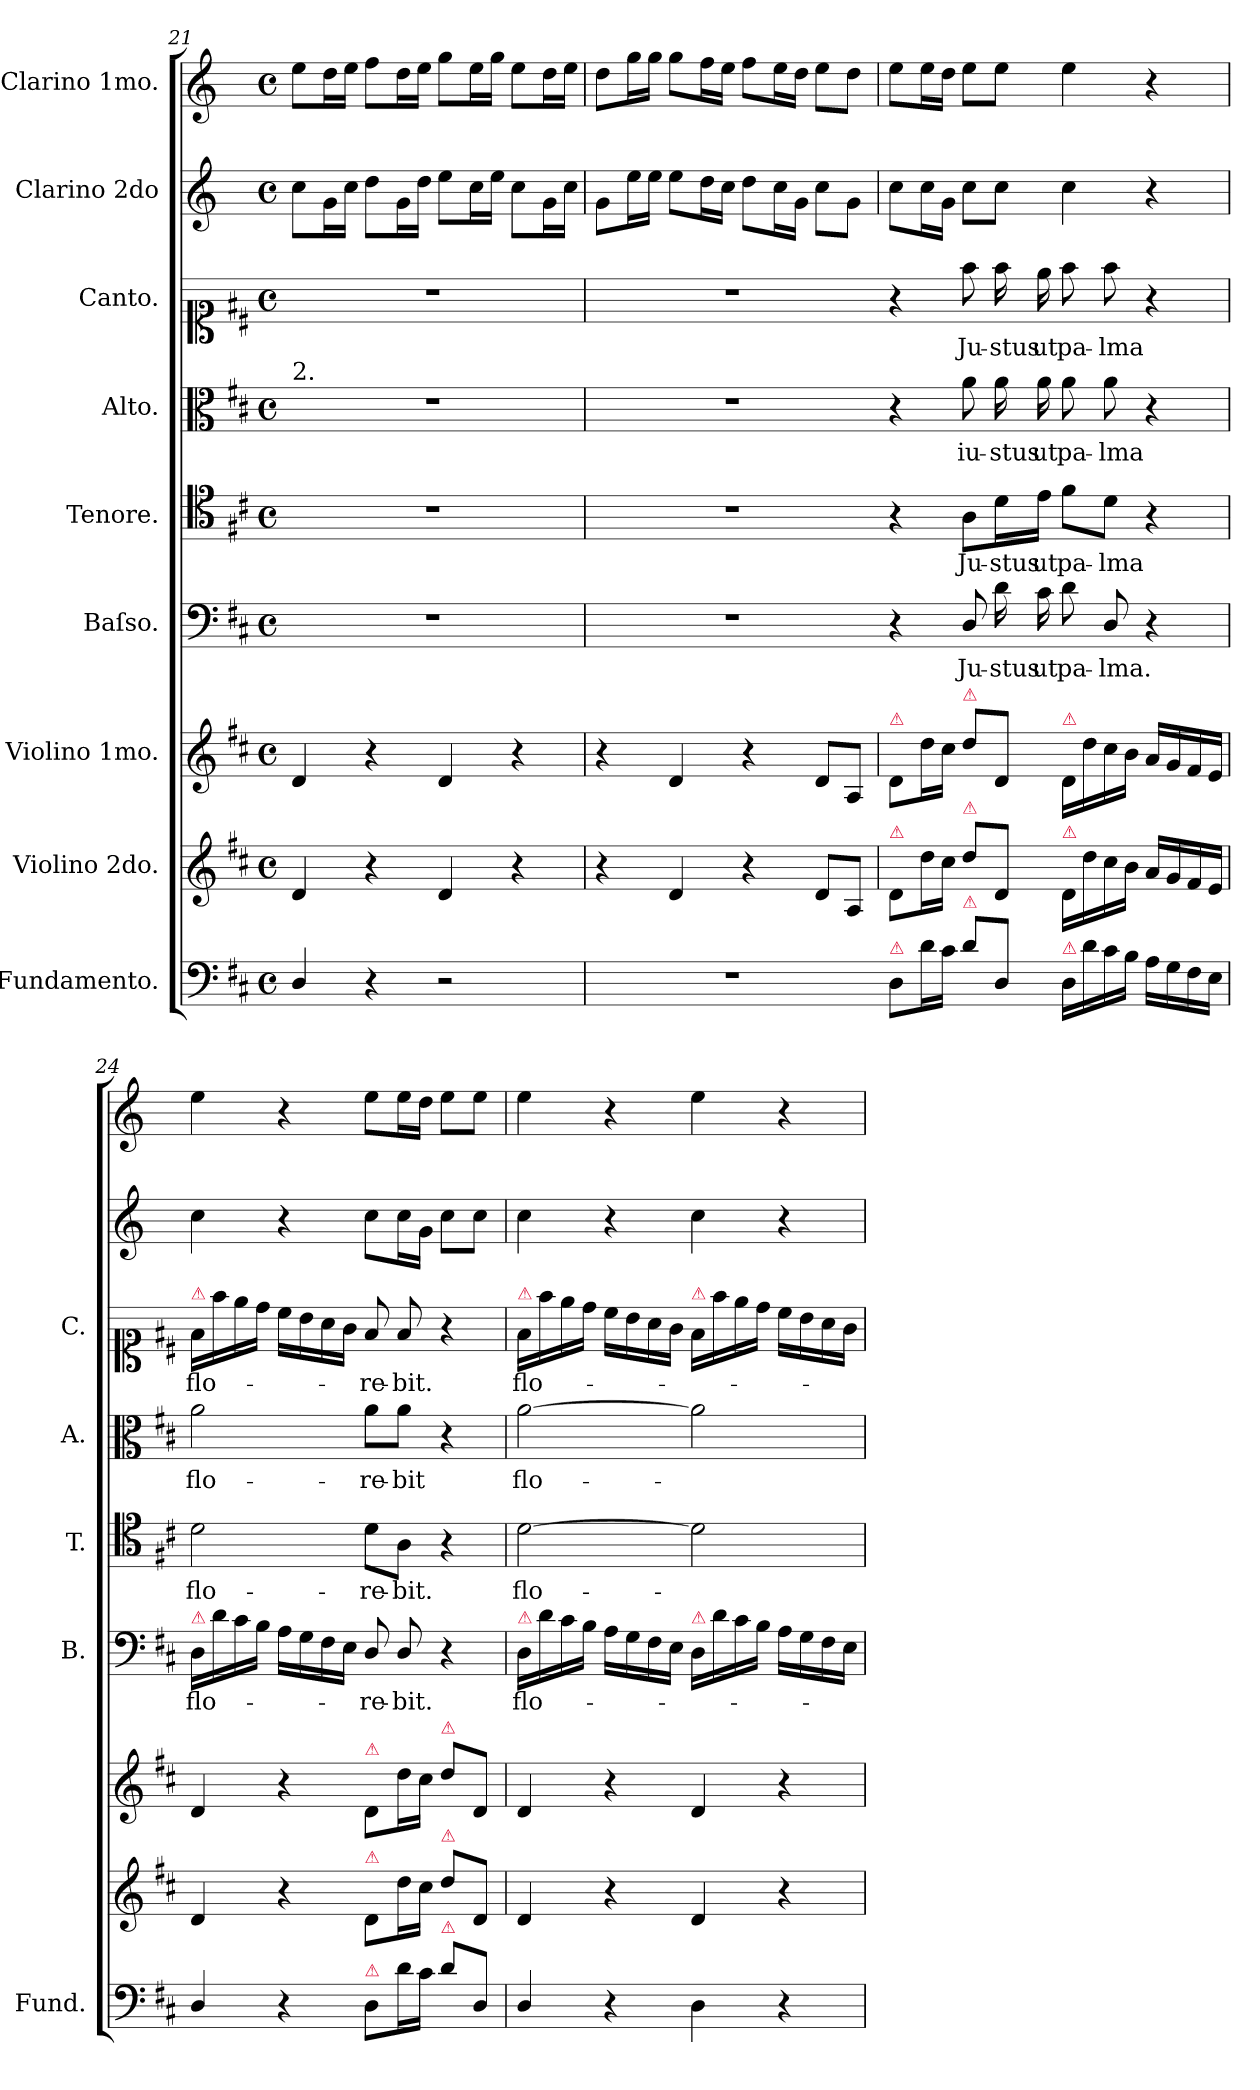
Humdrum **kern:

**kern	**kern	**kern	**kern	**text	**kern	**text	**kern	**text	**kern	**text	**kern	**kern
*part9	*part8	*part7	*part6	*part6	*part5	*part5	*part4	*part4	*part3	*part3	*part2	*part1
*staff9	*staff8	*staff7	*staff6	*staff6	*staff5	*staff5	*staff4	*staff4	*staff3	*staff3	*staff2	*staff1
*I"Fundamento.	*I"Violino 2do.	*I"Violino 1mo.	*I"Baſso.	*	*I"Tenore.	*	*I"Alto.	*	*I"Canto.	*	*I"Clarino 2do	*I"Clarino 1mo.
*I'Fund.	*	*	*I'B.	*	*I'T.	*	*I'A.	*	*I'C.	*	*	*
*clefF4	*clefG2	*clefG2	*clefF4	*	*clefC4	*	*clefC3	*	*clefC1	*	*clefG2	*clefG2
*	*	*	*	*	*	*	*	*	*	*	*ITrd-1c-2	*ITrd-1c-2
*k[f#c#]	*k[f#c#]	*k[f#c#]	*k[f#c#]	*	*k[f#c#]	*	*k[f#c#]	*	*k[f#c#]	*	*k[f#c#]	*k[f#c#]
*M4/4	*M4/4	*M4/4	*M4/4	*	*M4/4	*	*M4/4	*	*M4/4	*	*M4/4	*M4/4
*met(c)	*met(c)	*met(c)	*met(c)	*	*met(c)	*	*met(c)	*	*met(c)	*	*met(c)	*met(c)
=21	=21	=21	=21	=21	=21	=21	=21	=21	=21	=21	=21	=21
!	!	!	!	!	!	!	!LO:TX:a:t=2.	!	!	!	!	!
4D/	4d/	4d/	1r	.	1r	.	1r	.	1r	.	8dd\L	8ff#\L
.	.	.	.	.	.	.	.	.	.	.	16a\L	16ee\L
.	.	.	.	.	.	.	.	.	.	.	16dd\JJ	16ff#\JJ
4r	4r	4r	.	.	.	.	.	.	.	.	8ee\L	8gg\L
.	.	.	.	.	.	.	.	.	.	.	16a\L	16ee\L
.	.	.	.	.	.	.	.	.	.	.	16ee\JJ	16ff#\JJ
2r	4d/	4d/	.	.	.	.	.	.	.	.	8ff#\L	8aa\L
.	.	.	.	.	.	.	.	.	.	.	16dd\L	16ff#\L
.	.	.	.	.	.	.	.	.	.	.	16ff#\JJ	16aa\JJ
.	4r	4r	.	.	.	.	.	.	.	.	8dd\L	8ff#\L
.	.	.	.	.	.	.	.	.	.	.	16a\L	16ee\L
.	.	.	.	.	.	.	.	.	.	.	16dd\JJ	16ff#\JJ
=22	=22	=22	=22	=22	=22	=22	=22	=22	=22	=22	=22	=22
1r	4r	4r	1r	.	1r	.	1r	.	1r	.	8a\L	8ee\L
.	.	.	.	.	.	.	.	.	.	.	16ff#\L	16aa\L
.	.	.	.	.	.	.	.	.	.	.	16ff#\JJ	16aa\JJ
.	4d/	4d/	.	.	.	.	.	.	.	.	8ff#\L	8aa\L
.	.	.	.	.	.	.	.	.	.	.	16ee\L	16gg\L
.	.	.	.	.	.	.	.	.	.	.	16dd\JJ	16ff#\JJ
.	4r	4r	.	.	.	.	.	.	.	.	8ee\L	8gg\L
.	.	.	.	.	.	.	.	.	.	.	16dd\L	16ff#\L
.	.	.	.	.	.	.	.	.	.	.	16a\JJ	16ee\JJ
.	8d/L	8d/L	.	.	.	.	.	.	.	.	8dd\L	8ff#\L
.	8A/J	8A/J	.	.	.	.	.	.	.	.	8a\J	8ee\J
=23-	=23	=23	=23-	=23	=23-	=23	=23-	=23	=23-	=23	=23	=23
!	!	!LO:TX:a:color=crimson:t=⚠	!	!	!	!	!	!	!	!	!	!
!	!LO:TX:a:color=crimson:t=⚠	!	!	!	!	!	!	!	!	!	!	!
!LO:TX:a:color=crimson:t=⚠	!	!	!	!	!	!	!	!	!	!	!	!
8D/L	8d/L	8d/L	4r	.	4r	.	4r	.	4r	.	8dd\L	8ff#\L
16d\L	16dd\L	16dd\L	.	.	.	.	.	.	.	.	16dd\L	16ff#\L
16c#\JJ	16cc#\JJ	16cc#\JJ	.	.	.	.	.	.	.	.	16a\JJ	16ee\JJ
!	!	!LO:TX:a:color=crimson:t=⚠	!	!	!	!	!	!	!	!	!	!
!	!LO:TX:a:color=crimson:t=⚠	!	!	!	!	!	!	!	!	!	!	!
!LO:TX:a:color=crimson:t=⚠	!	!	!	!	!	!	!	!	!	!	!	!
!	!	!	!	!LO:LY:i	!	!LO:LY:i	!	!	!	!LO:LY:i	!	!
8d\L	8dd\L	8dd\L	8D/	Ju-	8A\L	Ju-	8a\	iu-	8ff#\	Ju-	8dd\L	8ff#\L
!	!	!	!	!LO:LY:i	!	!LO:LY:i	!	!	!	!LO:LY:i	!	!
8D/J	8d/J	8d/J	16d\	-stus	16d\L	-stus	16a\	-stus	16ff#\	-stus	8dd\J	8ff#\J
!	!	!	!	!LO:LY:i	!	!LO:LY:i	!	!	!	!LO:LY:i	!	!
.	.	.	16c#\	ut	16e\JJ	ut	16a\	ut	16ee\	ut	.	.
!	!	!LO:TX:a:color=crimson:t=⚠	!	!	!	!	!	!	!	!	!	!
!	!LO:TX:a:color=crimson:t=⚠	!	!	!	!	!	!	!	!	!	!	!
!LO:TX:a:color=crimson:t=⚠	!	!	!	!	!	!	!	!	!	!	!	!
!	!	!	!	!LO:LY:i	!	!LO:LY:i	!	!	!	!LO:LY:i	!	!
16D/LL	16d/LL	16d/LL	8d\	pa-	8f#\L	pa-	8a\	pa-	8ff#\	pa-	4dd\	4ff#\
16d\	16dd\	16dd\	.	.	.	.	.	.	.	.	.	.
!	!	!	!	!LO:LY:i	!	!LO:LY:i	!	!	!	!LO:LY:i	!	!
16c#\	16cc#\	16cc#\	8D/	-lma.	8d\J	-lma	8a\	-lma	8ff#\	-lma	.	.
16B\JJ	16b\JJ	16b\JJ	.	.	.	.	.	.	.	.	.	.
16A\LL	16a/LL	16a/LL	4r	.	4r	.	4r	.	4r	.	4r	4r
16G\	16g/	16g/	.	.	.	.	.	.	.	.	.	.
16F#\	16f#/	16f#/	.	.	.	.	.	.	.	.	.	.
16E\JJ	16e/JJ	16e/JJ	.	.	.	.	.	.	.	.	.	.
=24	=24	=24	=24	=24	=24	=24	=24	=24	=24	=24	=24	=24
!	!	!	!	!	!	!	!	!	!LO:TX:a:color=crimson:t=⚠	!	!	!
!	!	!	!LO:TX:a:color=crimson:t=⚠	!	!	!	!	!	!	!	!	!
4D/	4d/	4d/	16D/LL	flo-	2d\	flo-	2a\	flo-	16f#/LL	flo-	4dd\	4ff#\
.	.	.	16d\	.	.	.	.	.	16ff#\	.	.	.
.	.	.	16c#\	.	.	.	.	.	16ee\	.	.	.
.	.	.	16B\JJ	.	.	.	.	.	16dd\JJ	.	.	.
4r	4r	4r	16A\LL	.	.	.	.	.	16cc#\LL	.	4r	4r
.	.	.	16G\	.	.	.	.	.	16b\	.	.	.
.	.	.	16F#\	.	.	.	.	.	16a\	.	.	.
.	.	.	16E\JJ	.	.	.	.	.	16g\JJ	.	.	.
!	!	!LO:TX:a:color=crimson:t=⚠	!	!	!	!	!	!	!	!	!	!
!	!LO:TX:a:color=crimson:t=⚠	!	!	!	!	!	!	!	!	!	!	!
!LO:TX:a:color=crimson:t=⚠	!	!	!	!	!	!	!	!	!	!	!	!
8D/L	8d/L	8d/L	8D/	-re-	8d\L	-re-	8a\L	re-	8f#/	-re-	8dd\L	8ff#\L
16d\L	16dd\L	16dd\L	8D/	-bit.	8A\J	-bit.	8a\J	-bit	8f#/	-bit.	16dd\L	16ff#\L
16c#\JJ	16cc#\JJ	16cc#\JJ	.	.	.	.	.	.	.	.	16a\JJ	16ee\JJ
!	!	!LO:TX:a:color=crimson:t=⚠	!	!	!	!	!	!	!	!	!	!
!	!LO:TX:a:color=crimson:t=⚠	!	!	!	!	!	!	!	!	!	!	!
!LO:TX:a:color=crimson:t=⚠	!	!	!	!	!	!	!	!	!	!	!	!
8d\L	8dd\L	8dd\L	4r	.	4r	.	4r	.	4r	.	8dd\L	8ff#\L
8D/J	8d/J	8d/J	.	.	.	.	.	.	.	.	8dd\J	8ff#\J
=25	=25	=25	=25	=25	=25	=25	=25	=25	=25	=25	=25	=25
!	!	!	!	!	!	!	!	!	!LO:TX:a:color=crimson:t=⚠	!	!	!
!	!	!	!LO:TX:a:color=crimson:t=⚠	!	!	!	!	!	!	!	!	!
!	!	!	!	!LO:LY:i	!	!	!	!LO:LY:i	!	!	!	!
4D/	4d/	4d/	16D/LL	flo-	[2d\	flo-	[2a\	flo-	16f#/LL	flo-	4dd\	4ff#\
.	.	.	16d\	.	.	.	.	.	16ff#\	.	.	.
.	.	.	16c#\	.	.	.	.	.	16ee\	.	.	.
.	.	.	16B\JJ	.	.	.	.	.	16dd\JJ	.	.	.
4r	4r	4r	16A\LL	.	.	.	.	.	16cc#\LL	.	4r	4r
.	.	.	16G\	.	.	.	.	.	16b\	.	.	.
.	.	.	16F#\	.	.	.	.	.	16a\	.	.	.
.	.	.	16E\JJ	.	.	.	.	.	16g\JJ	.	.	.
!	!	!	!	!	!	!	!	!	!LO:TX:a:color=crimson:t=⚠	!	!	!
!	!	!	!LO:TX:a:color=crimson:t=⚠	!	!	!	!	!	!	!	!	!
4D\	4d/	4d/	16D/LL	.	2d\]	.	2a\]	.	16f#/LL	.	4dd\	4ff#\
.	.	.	16d\	.	.	.	.	.	16ff#\	.	.	.
.	.	.	16c#\	.	.	.	.	.	16ee\	.	.	.
.	.	.	16B\JJ	.	.	.	.	.	16dd\JJ	.	.	.
4r	4r	4r	16A\LL	.	.	.	.	.	16cc#\LL	.	4r	4r
.	.	.	16G\	.	.	.	.	.	16b\	.	.	.
.	.	.	16F#\	.	.	.	.	.	16a\	.	.	.
.	.	.	16E\JJ	.	.	.	.	.	16g\JJ	.	.	.
=	=	=	=	=	=	=	=	=	=	=	=	=
*-	*-	*-	*-	*-	*-	*-	*-	*-	*-	*-	*-	*-
